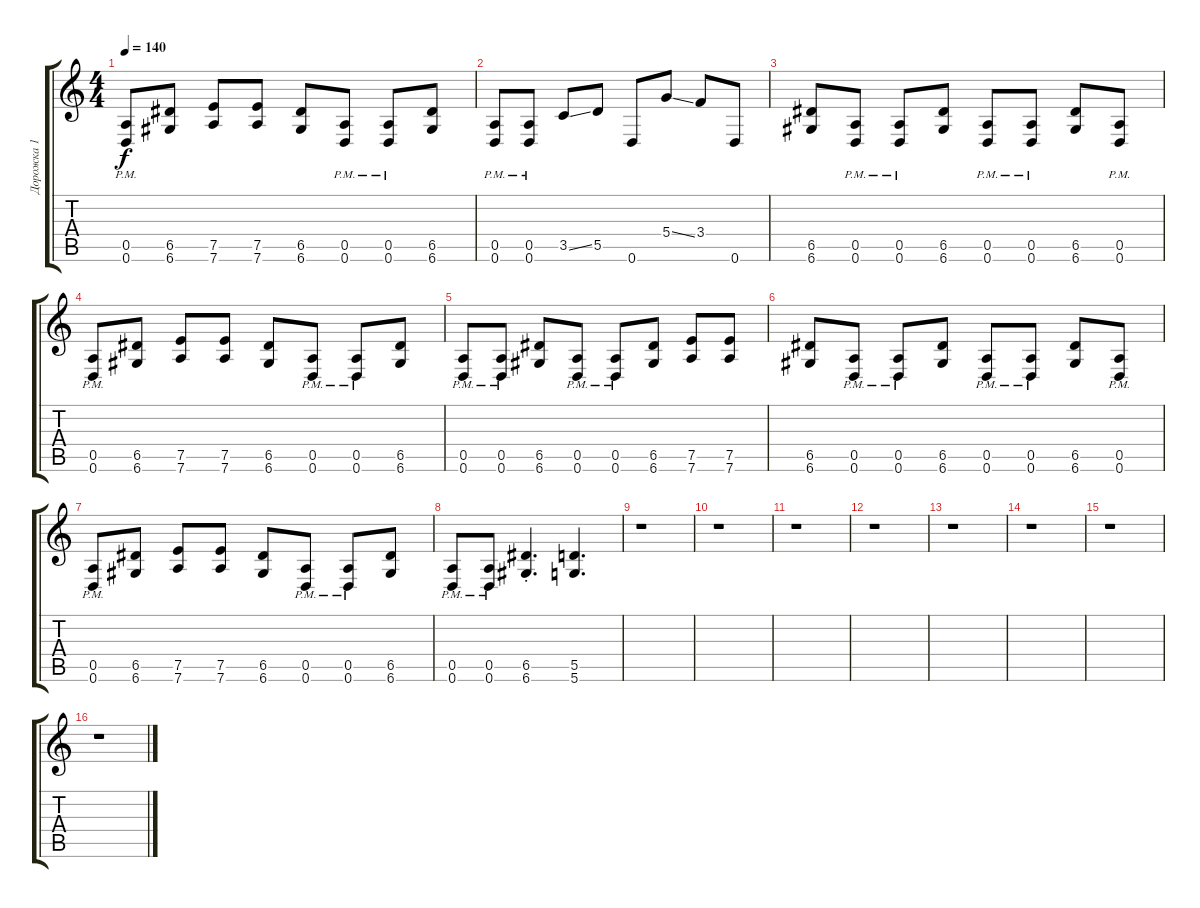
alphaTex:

\track ("Дорожка 1" "Дорожка 1") {instrument overdrivenguitar}
\staff {score tabs}
\tuning (E4 B3 G3 D3 A2 D2) {hide}
\ts (4 4)
\tempo 140
\clef g2
\ks c
(0.5{pm} 0.6{pm}).8{dy f} (6.5 6.6).8 (7.5 7.6).8 (7.5 7.6).8 (6.5 6.6).8 (0.5{pm} 0.6{pm}).8 (0.5{pm} 0.6{pm}).8 (6.5 6.6).8 |
(0.5{pm} 0.6{pm}).8 (0.5{pm} 0.6{pm}).8 3.5{ss}.8 5.5.8 0.6.8 5.4{ss}.8 3.4.8 0.6.8 |
(6.5 6.6).8 (0.5{pm} 0.6{pm}).8 (0.5{pm} 0.6{pm}).8 (6.5 6.6).8 (0.5{pm} 0.6{pm}).8 (0.5{pm} 0.6{pm}).8 (6.5 6.6).8 (0.5{pm} 0.6{pm}).8 |
(0.5{pm} 0.6{pm}).8 (6.5 6.6).8 (7.5 7.6).8 (7.5 7.6).8 (6.5 6.6).8 (0.5{pm} 0.6{pm}).8 (0.5{pm} 0.6{pm}).8 (6.5 6.6).8 |
(0.5{pm} 0.6{pm}).8 (0.5{pm} 0.6{pm}).8 (6.5 6.6).8 (0.5{pm} 0.6{pm}).8 (0.5{pm} 0.6{pm}).8 (6.5 6.6).8 (7.5 7.6).8 (7.5 7.6).8 |
(6.5 6.6).8 (0.5{pm} 0.6{pm}).8 (0.5{pm} 0.6{pm}).8 (6.5 6.6).8 (0.5{pm} 0.6{pm}).8 (0.5{pm} 0.6{pm}).8 (6.5 6.6).8 (0.5{pm} 0.6{pm}).8 |
(0.5{pm} 0.6{pm}).8 (6.5 6.6).8 (7.5 7.6).8 (7.5 7.6).8 (6.5 6.6).8 (0.5{pm} 0.6{pm}).8 (0.5{pm} 0.6{pm}).8 (6.5 6.6).8 |
(0.5{pm} 0.6{pm}).8 (0.5{pm} 0.6{pm}).8 (6.5{st} 6.6{st}).4{d} (5.5 5.6).4{d} |
r.1 |
r.1 |
r.1 |
r.1 |
r.1 |
r.1 |
r.1 |
r.1
